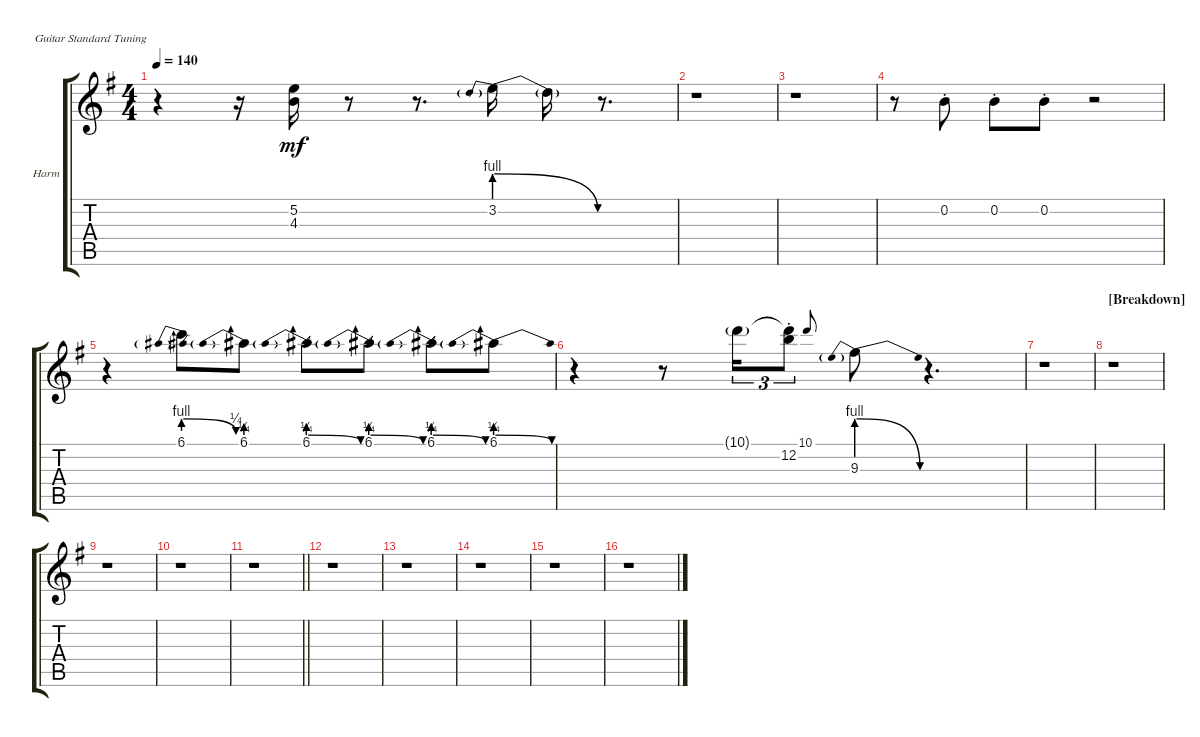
\defaultSystemsLayout 4
\bracketExtendMode groupsimilarinstruments
\firstSystemTrackNameOrientation horizontal
\otherSystemsTrackNameOrientation horizontal
\track ("Harmonica" "Harm") {instrument electricguitarclean}
\staff {score tabs}
\tuning (E4 B3 G3 D3 A2 E2)
\ts (4 4)
\tempo 140
\clef g2
\ks g
r.4{dy mf} r.16 (5.2 4.3).16 r.8 r.8{d} 3.2{be (prebendrelease 0 4 33.6 0)}.16 3.2{t}.16 r.8{d} |
r.1 |
r.1 |
r.8 0.2{st}.8 0.2{st}.8 0.2{st}.8 r.2 |
r.4 6.1{be (prebendrelease 0 4 24.599999999999998 1)}.8 6.1{be (prebend 0 1 60 1)}.8 6.1{be (prebendrelease 0 1 59.4 0)}.8 6.1{be (prebendrelease 0 1 59.4 0)}.8 6.1{be (prebendrelease 0 1 45 0)}.8 6.1{be (prebendrelease 0 1 45 0)}.8 |
r.4 r.8 10.1{g}.16{tu (3 2)} (12.2{st} 10.1{t}).8{tu (3 2)} 10.1.8{gr onbeat} 9.3{be (prebendrelease 0 4 33.6 0)}.8 r.4{d} |
r.1 |
\section ("" "[Breakdown]")
r.1 |
r.1 |
r.1 |
\barLineRight lightlight
r.1 |
r.1 |
r.1 |
r.1 |
r.1 |
r.1
